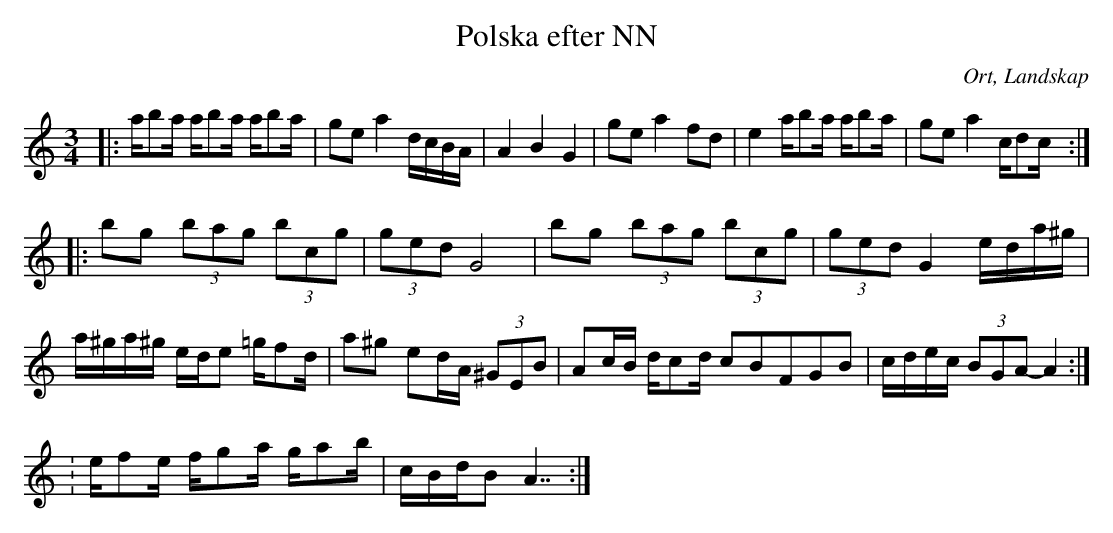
X:1
T:Polska efter NN
O:Ort, Landskap
M:3/4
L:1/8
K:C
|: a/ba/ a/ba/ a/ba/ | ge a2 d/c/B/A/| A2 B2 G2 | ge a2 fd| e2 a/ba/ a/ba/|ge a2 c/dc/:|
|:bg (3bag (3bcg| (3ged G4 |bg (3bag (3bcg| (3ged G2 e/d/a/^g/| a/^g/a/^g/ e/d/e =g/fd/ |a^g ed/A/ (3^GEB| Ac/B/ d/cd/ c2/5B2/5F2/5G2/5B2/5|  c/d/e/c/ (3BGA-A2 :|
:e/fe/ f/ga/ g/ab/ | c/B/d/B A7/2:|
